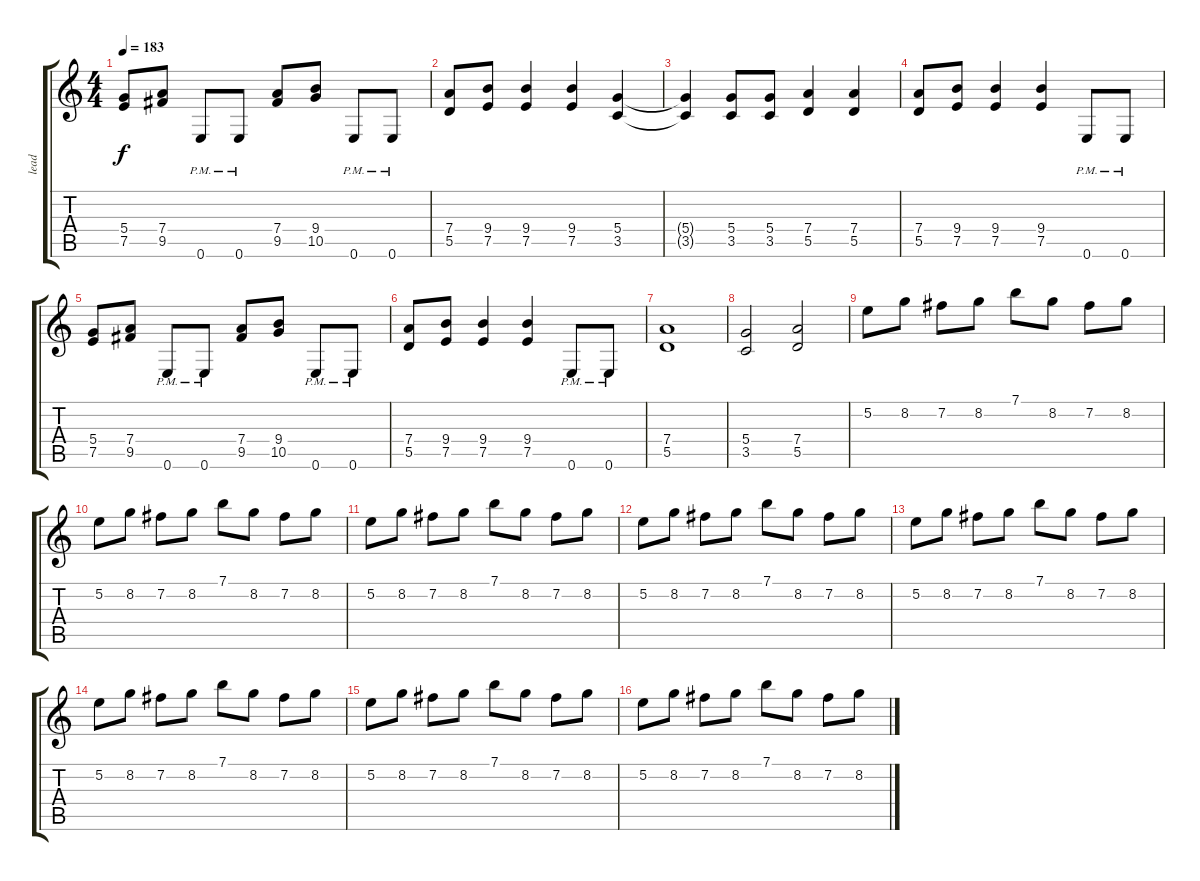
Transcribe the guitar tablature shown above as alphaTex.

\track ("lead" "lead") {instrument distortionguitar}
\staff {score tabs}
\tuning (E4 B3 G3 D3 A2 E2) {hide}
\ts (4 4)
\tempo 183
\clef g2
\ks c
(5.4 7.5).8{dy f} (7.4 9.5).8 0.6{pm}.8 0.6{pm}.8 (7.4 9.5).8 (9.4 10.5).8 0.6{pm}.8 0.6{pm}.8 |
(7.4 5.5).8 (9.4 7.5).8 (9.4 7.5).4 (9.4 7.5).4 (5.4 3.5).4 |
(5.4{t} 3.5{t}).4 (5.4 3.5).8 (5.4 3.5).8 (7.4 5.5).4 (7.4 5.5).4 |
(7.4 5.5).8 (9.4 7.5).8 (9.4 7.5).4 (9.4 7.5).4 0.6{pm}.8 0.6{pm}.8 |
(5.4 7.5).8 (7.4 9.5).8 0.6{pm}.8 0.6{pm}.8 (7.4 9.5).8 (9.4 10.5).8 0.6{pm}.8 0.6{pm}.8 |
(7.4 5.5).8 (9.4 7.5).8 (9.4 7.5).4 (9.4 7.5).4 0.6{pm}.8 0.6{pm}.8 |
(7.4 5.5).1 |
(5.4 3.5).2 (7.4 5.5).2 |
5.2.8 8.2.8 7.2.8 8.2.8 7.1.8 8.2.8 7.2.8 8.2.8 |
5.2.8 8.2.8 7.2.8 8.2.8 7.1.8 8.2.8 7.2.8 8.2.8 |
5.2.8 8.2.8 7.2.8 8.2.8 7.1.8 8.2.8 7.2.8 8.2.8 |
5.2.8 8.2.8 7.2.8 8.2.8 7.1.8 8.2.8 7.2.8 8.2.8 |
5.2.8 8.2.8 7.2.8 8.2.8 7.1.8 8.2.8 7.2.8 8.2.8 |
5.2.8 8.2.8 7.2.8 8.2.8 7.1.8 8.2.8 7.2.8 8.2.8 |
5.2.8 8.2.8 7.2.8 8.2.8 7.1.8 8.2.8 7.2.8 8.2.8 |
5.2.8 8.2.8 7.2.8 8.2.8 7.1.8 8.2.8 7.2.8 8.2.8
